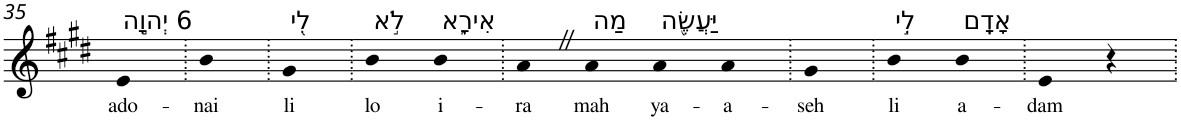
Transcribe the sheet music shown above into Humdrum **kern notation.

**kern	**text
*part1	*part1
*staff1	*staff1
*I"Piano	*
*I'Pno	*
!!LO:PB:g=z
*clefG2	*
*k[f#c#g#d#]	*
*E:	*
=35	=35
!LO:TX:a:t=6 יְהוָ֣ה	!
!	!LO:LY:b
4e	ado-
=36.	=36.
!	!LO:LY:b
4b	-nai
=37.	=37.
!LO:TX:a:t=לִ֭י	!
!	!LO:LY:b
4g#	li
=38.	=38.
!LO:TX:a:t=לֹ֣א	!
!	!LO:LY:b
4b	lo
!LO:TX:a:t=אִירָ֑א	!
!	!LO:LY:b
4b	i-
=39.	=39.
!	!LO:LY:b
4aZ	-ra
!LO:TX:a:t=מַה	!
!	!LO:LY:b
4a	mah
!LO:TX:a:t=יַּעֲשֶׂ֖ה	!
!	!LO:LY:b
4a	ya-
!	!LO:LY:b
4a	-a-
=40.	=40.
!	!LO:LY:b
4g#	-seh
=41.	=41.
!LO:TX:a:t=לִ֣י	!
!	!LO:LY:b
4b	li
!LO:TX:a:t=אָדָֽם	!
!	!LO:LY:b
4b	a-
=42.	=42.
!	!LO:LY:b
4e	-dam
4r	.
=.	=.
*-	*-
